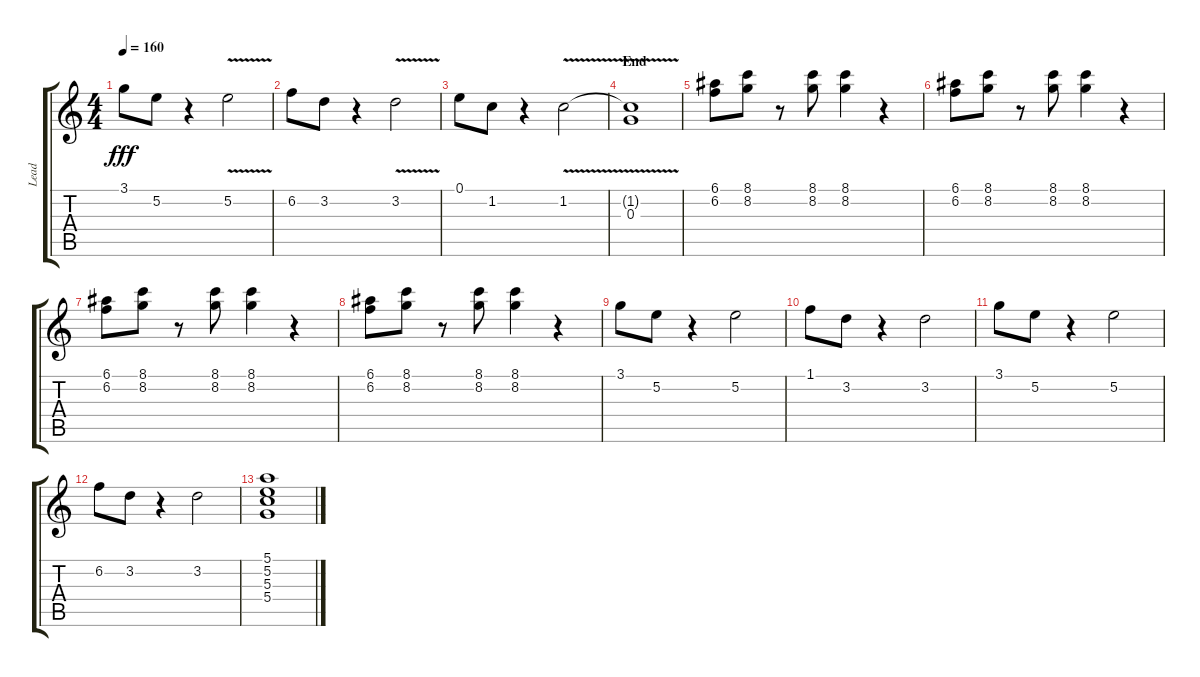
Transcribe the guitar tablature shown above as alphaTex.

\track ("Lead" "Lead") {instrument acousticguitarnylon}
\staff {score tabs}
\tuning (E4 B3 G3 D3 A2 E2) {hide}
\ts (4 4)
\tempo 160
\clef g2
\ks c
3.1.8{dy fff} 5.2.8 r.4 5.2{v}.2 |
6.2.8 3.2.8 r.4 3.2{v}.2 |
0.1.8 1.2.8 r.4 1.2{v}.2 |
\section ("" "End")
(1.2{t} 0.3).1 |
(6.1 6.2).8{instrument acousticguitarsteel} (8.1 8.2).8 r.8 (8.1 8.2).8 (8.1 8.2).4 r.4 |
(6.1 6.2).8{volume 11 instrument electricguitarmuted} (8.1 8.2).8 r.8 (8.1 8.2).8 (8.1 8.2).4 r.4 |
(6.1 6.2).8{instrument electricguitarjazz} (8.1 8.2).8 r.8 (8.1 8.2).8 (8.1 8.2).4 r.4 |
(6.1 6.2).8{volume 12 instrument electricguitarmuted} (8.1 8.2).8 r.8 (8.1 8.2).8 (8.1 8.2).4 r.4 |
3.1.8{instrument acousticguitarnylon} 5.2.8 r.4 5.2.2 |
1.1.8 3.2.8 r.4 3.2.2 |
3.1.8 5.2.8 r.4 5.2.2 |
6.2.8 3.2.8 r.4 3.2.2 |
(5.1 5.2 5.3 5.4).1
